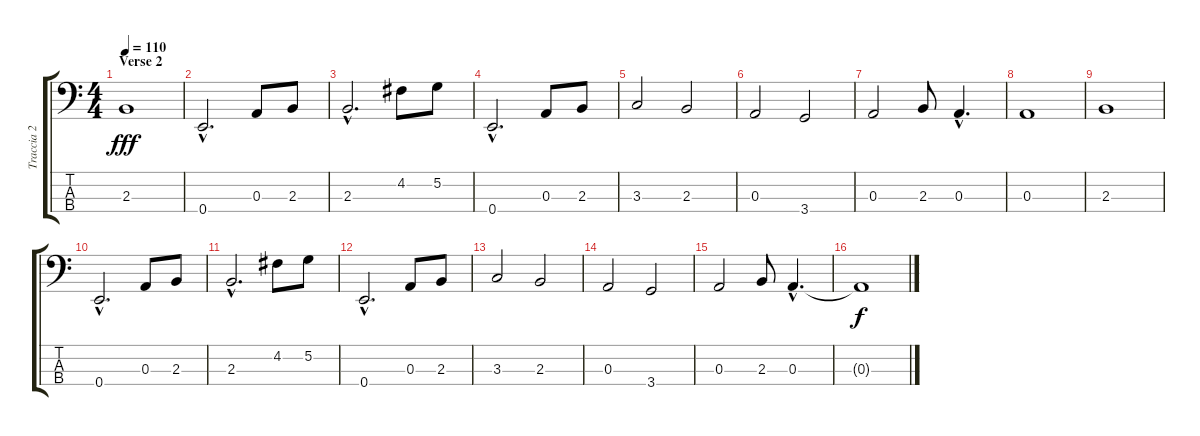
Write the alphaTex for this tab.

\track ("Traccia 2" "Traccia 2") {instrument electricbasspick}
\staff {score tabs}
\tuning (G2 D2 A1 E1) {hide}
\ts (4 4)
\section ("" "Verse 2")
\tempo 110
\clef f4
\ks c
2.3.1{dy fff} |
0.4{hac}.2{d} 0.3.8 2.3.8 |
2.3{hac}.2{d} 4.2.8 5.2.8 |
0.4{hac}.2{d} 0.3.8 2.3.8 |
3.3.2 2.3.2 |
0.3.2 3.4.2 |
0.3.2 2.3.8 0.3{hac}.4{d} |
0.3.1 |
2.3.1 |
0.4{hac}.2{d} 0.3.8 2.3.8 |
2.3{hac}.2{d} 4.2.8 5.2.8 |
0.4{hac}.2{d} 0.3.8 2.3.8 |
3.3.2 2.3.2 |
0.3.2 3.4.2 |
0.3.2 2.3.8 0.3{hac}.4{d} |
0.3{t}.1{dy f}
